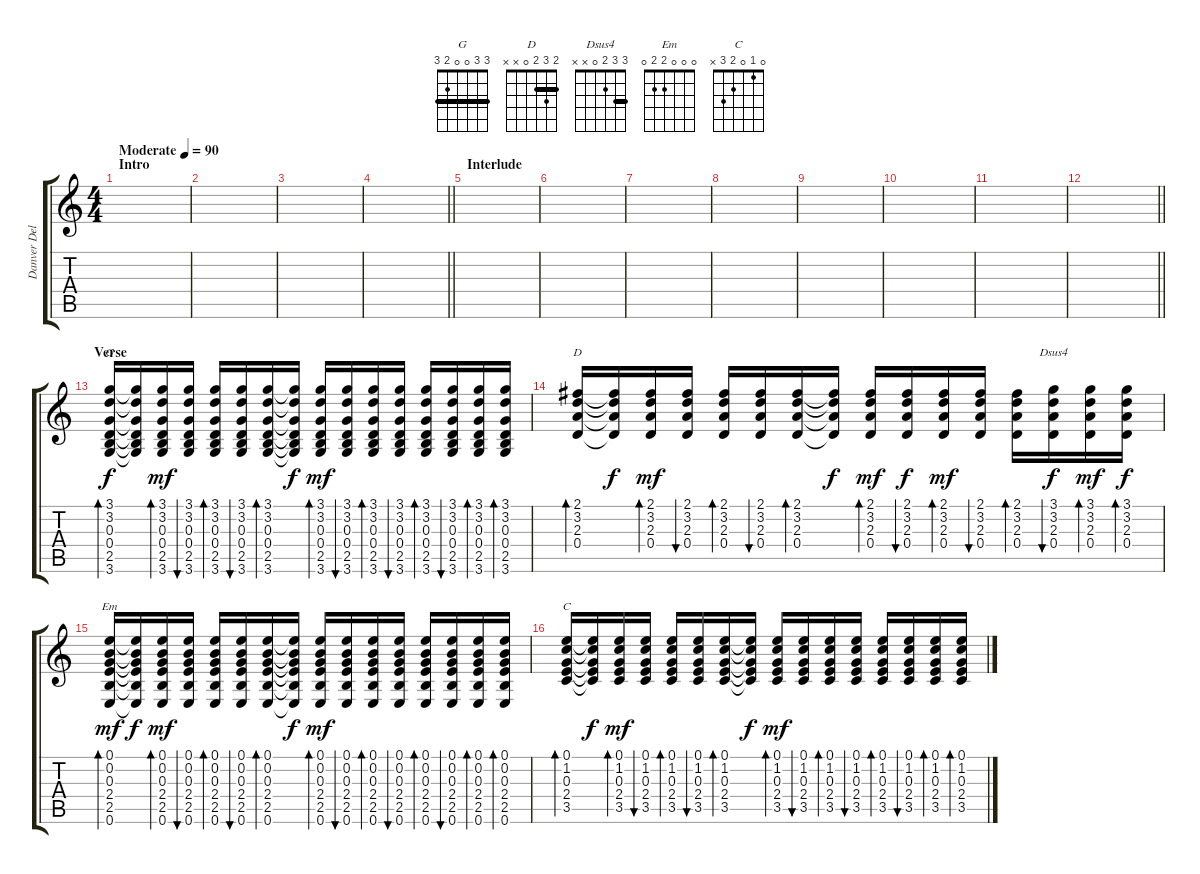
\track ("Danver Del Rosario's Guitar (Cleaned)" "Danver Del") {instrument acousticguitarsteel}
\staff {score tabs}
\tuning (E4 B3 G3 D3 A2 E2) {hide}
\chord ("G" 3 3 0 0 2 3) {barre 3}
\chord ("D" 2 3 2 0 x x) {barre 2}
\chord ("Dsus4" 3 3 2 0 x x) {barre 3}
\chord ("Em" 0 0 0 2 2 0)
\chord ("C" 0 1 0 2 3 x)
\ts (4 4)
\section ("" "Intro")
\tempo (90 "Moderate")
\clef g2
\ks c
|
|
|
\barLineRight lightlight
|
\section ("" "Interlude")
|
|
|
|
|
|
|
\barLineRight lightlight
|
\section ("" "Verse")
(3.1 3.2 0.3 0.4 2.5 3.6).16{bd 30 ch "G"} (3.1{t} 3.2{t} 0.3{t} 0.4{t} 2.5{t} 3.6{t}).16{dy f} (3.1 3.2 0.3 0.4 2.5 3.6).16{bd 30 dy mf} (3.1 3.2 0.3 0.4 2.5 3.6).16{bu 30} (3.1 3.2 0.3 0.4 2.5 3.6).16{bd 30} (3.1 3.2 0.3 0.4 2.5 3.6).16{bu 30} (3.1 3.2 0.3 0.4 2.5 3.6).16{bd 30} (3.1{t} 3.2{t} 0.3{t} 0.4{t} 2.5{t} 3.6{t}).16{dy f} (3.1 3.2 0.3 0.4 2.5 3.6).16{bd 30 dy mf} (3.1 3.2 0.3 0.4 2.5 3.6).16{bu 30} (3.1 3.2 0.3 0.4 2.5 3.6).16{bd 30} (3.1 3.2 0.3 0.4 2.5 3.6).16{bu 30} (3.1 3.2 0.3 0.4 2.5 3.6).16{bd 30} (3.1 3.2 0.3 0.4 2.5 3.6).16{bu 30} (3.1 3.2 0.3 0.4 2.5 3.6).16{bd 30} (3.1 3.2 0.3 0.4 2.5 3.6).16{bd 30} |
(2.1 3.2 2.3 0.4).16{bd 30 ch "D"} (2.1{t} 3.2{t} 2.3{t} 0.4{t}).16{dy f} (2.1 3.2 2.3 0.4).16{bd 30 dy mf} (2.1 3.2 2.3 0.4).16{bu 30} (2.1 3.2 2.3 0.4).16{bd 30} (2.1 3.2 2.3 0.4).16{bu 30} (2.1 3.2 2.3 0.4).16{bd 30} (2.1{t} 3.2{t} 2.3{t} 0.4{t}).16{dy f} (2.1 3.2 2.3 0.4).16{bd 30 dy mf} (2.1 3.2 2.3 0.4).16{bu 30 dy f} (2.1 3.2 2.3 0.4).16{bd 30 dy mf} (2.1 3.2 2.3 0.4).16{bu 30} (2.1 3.2 2.3 0.4).16{bd 30} (3.1 3.2 2.3 0.4).16{bu 30 ch "Dsus4" dy f} (3.1 3.2 2.3 0.4).16{bd 30 dy mf} (3.1 3.2 2.3 0.4).16{bd 30 dy f} |
(0.1 0.2 0.3 2.4 2.5 0.6).16{bd 30 ch "Em" dy mf} (0.1{t} 0.2{t} 0.3{t} 2.4{t} 2.5{t} 0.6{t}).16{dy f} (0.1 0.2 0.3 2.4 2.5 0.6).16{bd 30 dy mf} (0.1 0.2 0.3 2.4 2.5 0.6).16{bu 30} (0.1 0.2 0.3 2.4 2.5 0.6).16{bd 30} (0.1 0.2 0.3 2.4 2.5 0.6).16{bu 30} (0.1 0.2 0.3 2.4 2.5 0.6).16{bd 30} (0.1{t} 0.2{t} 0.3{t} 2.4{t} 2.5{t} 0.6{t}).16{dy f} (0.1 0.2 0.3 2.4 2.5 0.6).16{bd 30 dy mf} (0.1 0.2 0.3 2.4 2.5 0.6).16{bu 30} (0.1 0.2 0.3 2.4 2.5 0.6).16{bd 30} (0.1 0.2 0.3 2.4 2.5 0.6).16{bu 30} (0.1 0.2 0.3 2.4 2.5 0.6).16{bd 30} (0.1 0.2 0.3 2.4 2.5 0.6).16{bu 30} (0.1 0.2 0.3 2.4 2.5 0.6).16{bd 30} (0.1 0.2 0.3 2.4 2.5 0.6).16{bd 30} |
(0.1 1.2 0.3 2.4 3.5).16{bd 30 ch "C"} (0.1{t} 1.2{t} 0.3{t} 2.4{t} 3.5{t}).16{dy f} (0.1 1.2 0.3 2.4 3.5).16{bd 30 dy mf} (0.1 1.2 0.3 2.4 3.5).16{bu 30} (0.1 1.2 0.3 2.4 3.5).16{bd 30} (0.1 1.2 0.3 2.4 3.5).16{bu 30} (0.1 1.2 0.3 2.4 3.5).16{bd 30} (0.1{t} 1.2{t} 0.3{t} 2.4{t} 3.5{t}).16{dy f} (0.1 1.2 0.3 2.4 3.5).16{bd 30 dy mf} (0.1 1.2 0.3 2.4 3.5).16{bu 30} (0.1 1.2 0.3 2.4 3.5).16{bd 30} (0.1 1.2 0.3 2.4 3.5).16{bu 30} (0.1 1.2 0.3 2.4 3.5).16{bd 30} (0.1 1.2 0.3 2.4 3.5).16{bu 30} (0.1 1.2 0.3 2.4 3.5).16{bd 30} (0.1 1.2 0.3 2.4 3.5).16{bd 30}
